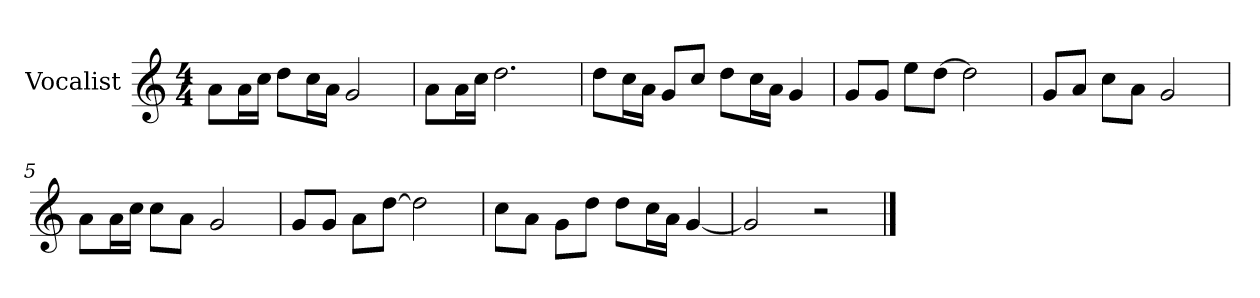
**kern
*part1
*staff1
*I"Vocalist
*k[]
*C:
*M4/4
=
8aL
16aL
16ccJJ
8ddL
16ccL
16aJJ
2g
=1
8aL
16aL
16ccJJ
2.dd
=2
8ddL
16ccL
16aJJ
8gL
8ccJ
8ddL
16ccL
16aJJ
4g
=3
8gL
8gJ
8eeL
[8ddJ
2dd]
=4
8gL
8aJ
8ccL
8aJ
2g
=5
8aL
16aL
16ccJJ
8ccL
8aJ
2g
=6
8gL
8gJ
8aL
[8ddJ
2dd]
=7
8ccL
8aJ
8gL
8ddJ
8ddL
16ccL
16aJJ
[4g
=8
2g]
2r
==
*-
